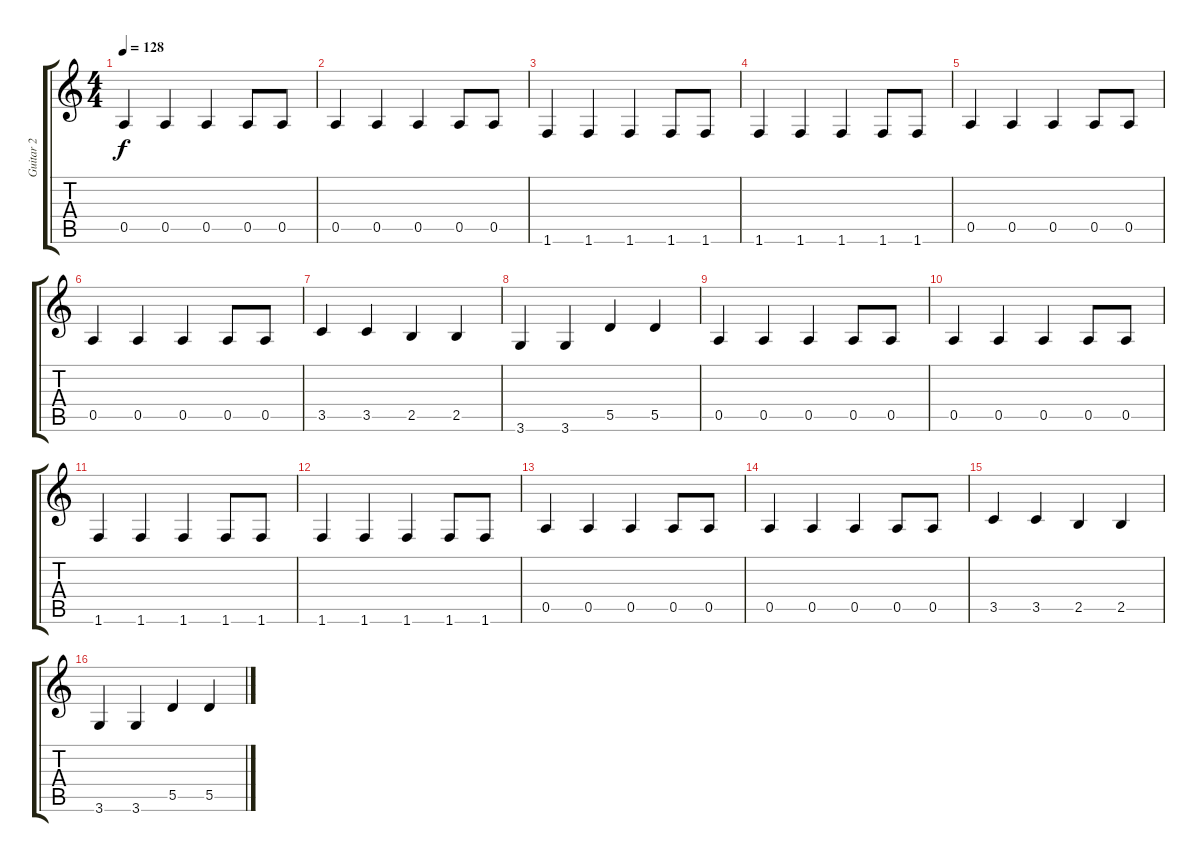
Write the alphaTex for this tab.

\track ("Guitar 2" "Guitar 2") {instrument distortionguitar}
\staff {score tabs}
\tuning (E4 B3 G3 D3 A2 E2) {hide}
\ts (4 4)
\tempo 128
\clef g2
\ks c
0.5.4{dy f} 0.5.4 0.5.4 0.5.8 0.5.8 |
0.5.4 0.5.4 0.5.4 0.5.8 0.5.8 |
1.6.4 1.6.4 1.6.4 1.6.8 1.6.8 |
1.6.4 1.6.4 1.6.4 1.6.8 1.6.8 |
0.5.4 0.5.4 0.5.4 0.5.8 0.5.8 |
0.5.4 0.5.4 0.5.4 0.5.8 0.5.8 |
3.5.4 3.5.4 2.5.4 2.5.4 |
3.6.4 3.6.4 5.5.4 5.5.4 |
0.5.4 0.5.4 0.5.4 0.5.8 0.5.8 |
0.5.4 0.5.4 0.5.4 0.5.8 0.5.8 |
1.6.4 1.6.4 1.6.4 1.6.8 1.6.8 |
1.6.4 1.6.4 1.6.4 1.6.8 1.6.8 |
0.5.4 0.5.4 0.5.4 0.5.8 0.5.8 |
0.5.4 0.5.4 0.5.4 0.5.8 0.5.8 |
3.5.4 3.5.4 2.5.4 2.5.4 |
3.6.4 3.6.4 5.5.4 5.5.4
